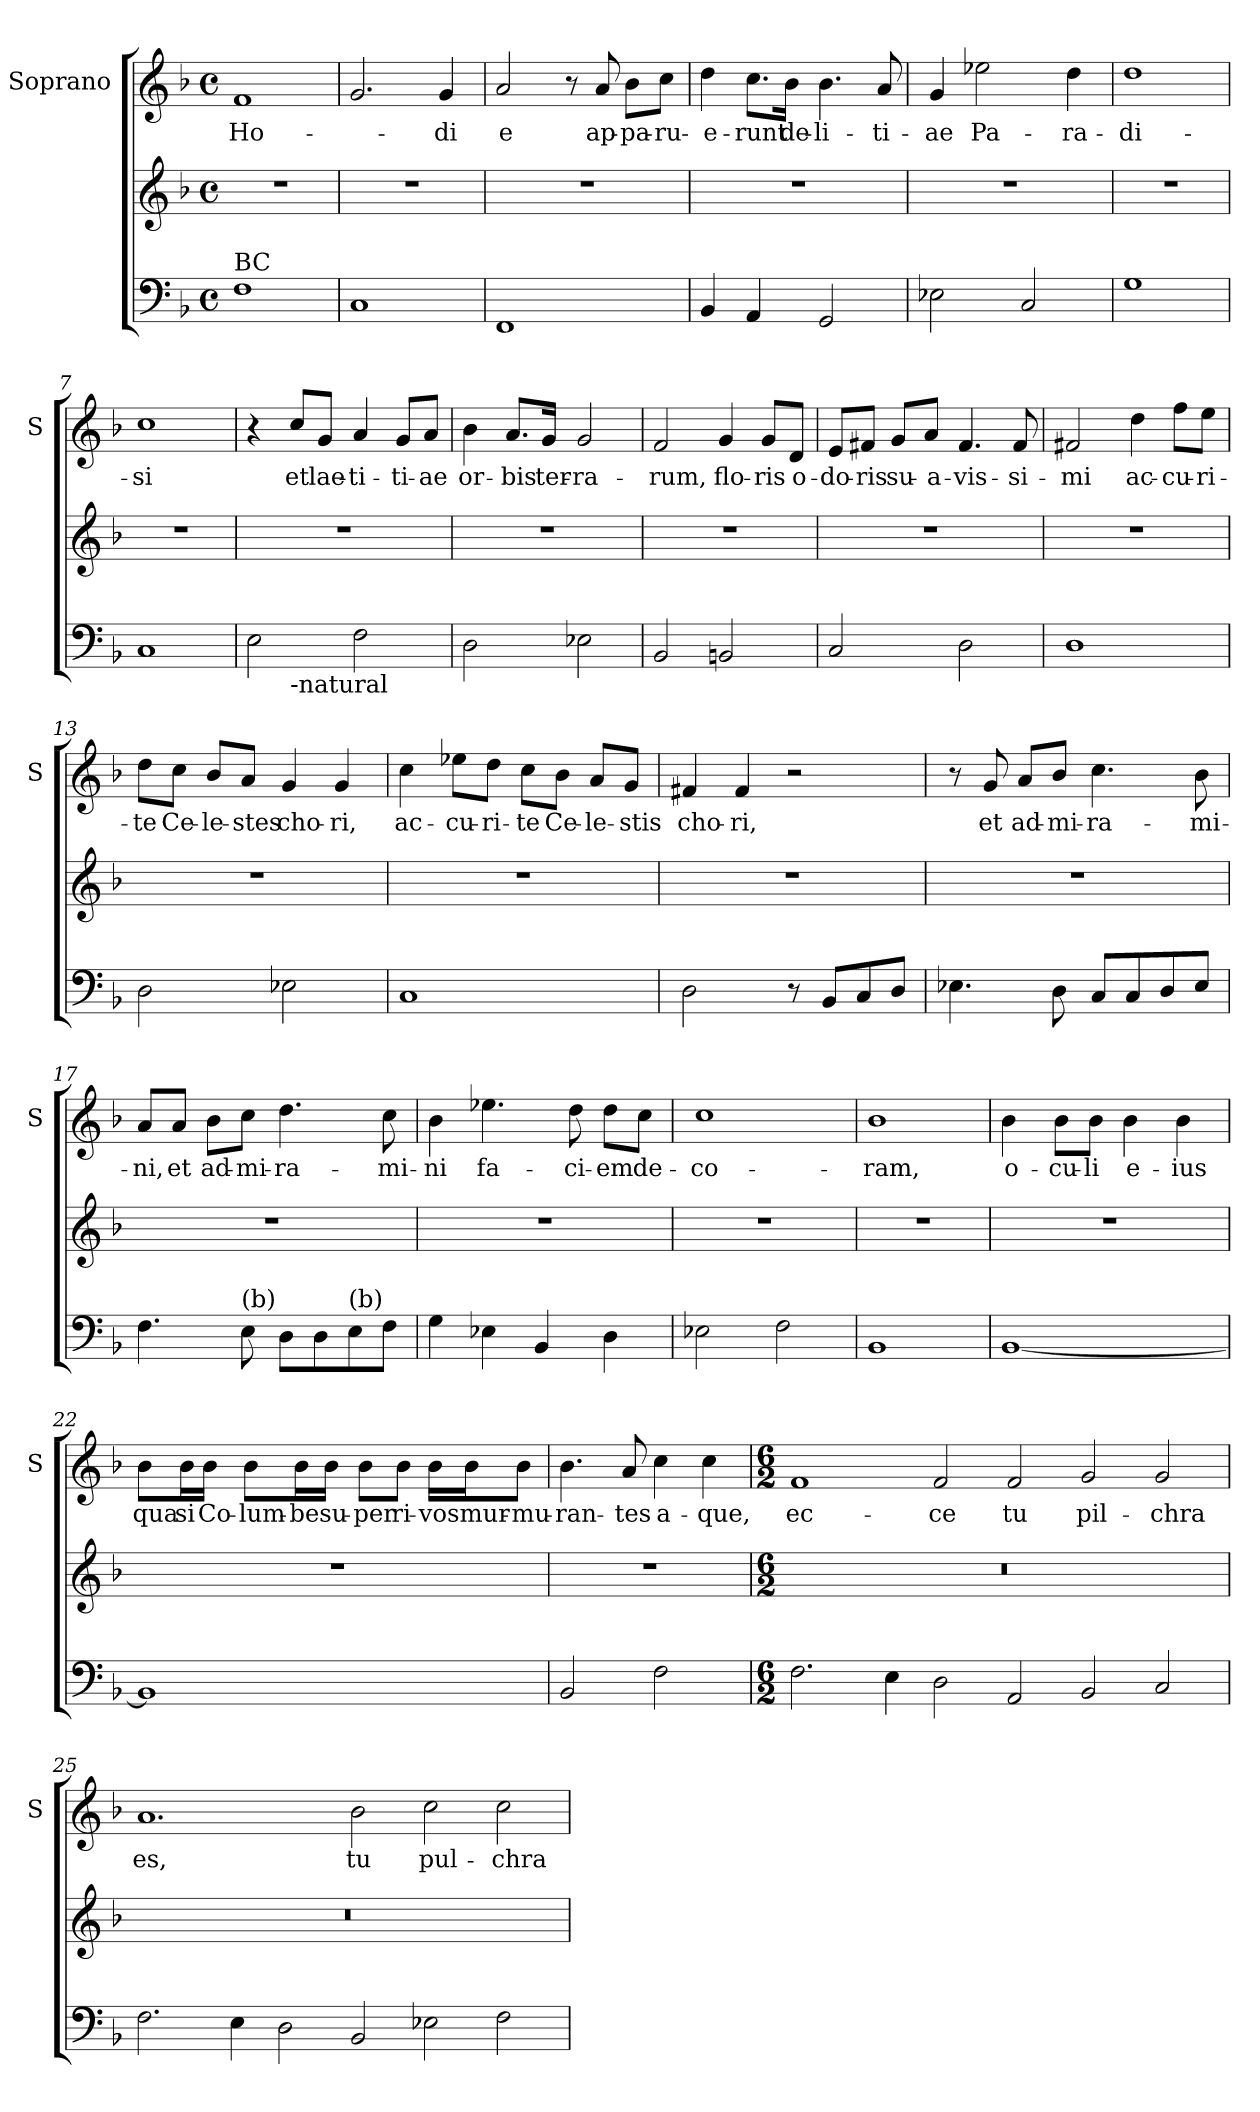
**kern	**kern	**kern	**text
*part2	*part2	*part1	*part1
*staff3	*staff2	*staff1	*staff1
*	*	*I"Soprano	*
*	*	*I'S	*
*clefF4	*clefG2	*clefG2	*
*k[b-]	*k[b-]	*k[b-]	*
*F:	*F:	*F:	*
*M4/4	*M4/4	*M4/4	*
*met(c)	*met(c)	*met(c)	*
=1	=1	=1	=1
!LO:TX:a:t=BC	!	!	!
!	!	!	!LO:LY:b
1F	1r	1f	Ho-
=2	=2	=2	=2
1C	1r	2.g/	.
!	!	!	!LO:LY:b
.	.	4g/	-di
=3	=3	=3	=3
!	!	!	!LO:LY:b
1FF	1r	2a/	e
.	.	8r	.
!	!	!	!LO:LY:b
.	.	8a/	ap-
!	!	!	!LO:LY:b
.	.	8b-\L	-pa-
!	!	!	!LO:LY:b
.	.	8cc\J	-ru-
=4	=4	=4	=4
!	!	!	!LO:LY:b
4BB-/	1r	4dd\	-e-
!	!	!	!LO:LY:b
4AA/	.	8.cc\L	-runt
!	!	!	!LO:LY:b
.	.	16b-\Jk	de-
!	!	!	!LO:LY:b
2GG/	.	4.b-\	-li-
!	!	!	!LO:LY:b
.	.	8a/	-ti-
=5	=5	=5	=5
!	!	!	!LO:LY:b
2E-X\	1r	4g/	-ae
!	!	!	!LO:LY:b
.	.	2ee-X\	Pa-
2C/	.	.	.
!	!	!	!LO:LY:b
.	.	4dd\	-ra-
!!LO:LB:g=z
=6	=6	=6	=6
!	!	!	!LO:LY:b
1G	1r	1dd	-di-
=7	=7	=7	=7
!	!	!	!LO:LY:b
1C	1r	1cc	-si
=8	=8	=8	=8
*^	*	*	*
2E\	4ryy	1r	4r	.
!	!LO:TX:b:t=-natural	!	!	!
!	!	!	!	!LO:LY:b
.	2.ryy	.	8cc/L	et
!	!	!	!	!LO:LY:b
.	.	.	8g/J	lae-
!	!	!	!	!LO:LY:b
2F\	.	.	4a/	-ti-
!	!	!	!	!LO:LY:b
.	.	.	8g/L	-ti-
!	!	!	!	!LO:LY:b
.	.	.	8a/J	-ae
=9	=9	=9	=9	=9
!	!	!	!	!LO:LY:b
*v	*v	*	*	*
2D\	1r	4b-\	or-
!	!	!	!LO:LY:b
.	.	8.a/L	-bis
!	!	!	!LO:LY:b
.	.	16g/Jk	ter-
!	!	!	!LO:LY:b
2E-X\	.	2g/	-ra-
=10	=10	=10	=10
!	!	!	!LO:LY:b
2BB-/	1r	2f/	-rum,
!	!	!	!LO:LY:b
2BBn/	.	4g/	flo-
!	!	!	!LO:LY:b
.	.	8g/L	-ris
!	!	!	!LO:LY:b
.	.	8d/J	o-
!!LO:LB:g=z
=11	=11	=11	=11
!	!	!	!LO:LY:b
2C/	1r	8e/L	-do-
!	!	!	!LO:LY:b
.	.	8f#X/J	-ris
!	!	!	!LO:LY:b
.	.	8g/L	su-
!	!	!	!LO:LY:b
.	.	8a/J	-a-
!	!	!	!LO:LY:b
2D\	.	4.f#/	-vis-
!	!	!	!LO:LY:b
.	.	8f#/	-si-
=12	=12	=12	=12
!	!	!	!LO:LY:b
1D	1r	2f#X/	-mi
!	!	!	!LO:LY:b
.	.	4dd\	ac-
!	!	!	!LO:LY:b
.	.	8ff\L	-cu-
!	!	!	!LO:LY:b
.	.	8ee\J	-ri-
=13	=13	=13	=13
!	!	!	!LO:LY:b
2D\	1r	8dd\L	-te
!	!	!	!LO:LY:b
.	.	8cc\J	Ce-
!	!	!	!LO:LY:b
.	.	8b-/L	-le-
!	!	!	!LO:LY:b
.	.	8a/J	-stes
!	!	!	!LO:LY:b
2E-X\	.	4g/	cho-
!	!	!	!LO:LY:b
.	.	4g/	-ri,
=14	=14	=14	=14
!	!	!	!LO:LY:b
1C	1r	4cc\	ac-
!	!	!	!LO:LY:b
.	.	8ee-X\L	-cu-
!	!	!	!LO:LY:b
.	.	8dd\J	-ri-
!	!	!	!LO:LY:b
.	.	8cc\L	-te
!	!	!	!LO:LY:b
.	.	8b-\J	Ce-
!	!	!	!LO:LY:b
.	.	8a/L	-le-
!	!	!	!LO:LY:b
.	.	8g/J	-stis
=15	=15	=15	=15
!	!	!	!LO:LY:b
2D\	1r	4f#X/	cho-
!	!	!	!LO:LY:b
.	.	4f#/	-ri,
8r	.	2r	.
8BB-/L	.	.	.
8C/	.	.	.
8D/J	.	.	.
!!LO:PB:g=z
=16	=16	=16	=16
4.E-X\	1r	8r	.
!	!	!	!LO:LY:b
.	.	8g/	et
!	!	!	!LO:LY:b
.	.	8a/L	ad-
!	!	!	!LO:LY:b
8D\	.	8b-/J	-mi-
!	!	!	!LO:LY:b
8C/L	.	4.cc\	-ra-
8C/	.	.	.
8D/	.	.	.
!	!	!	!LO:LY:b
8E-/J	.	8b-\	-mi-
=17	=17	=17	=17
!	!	!	!LO:LY:b
4.F\	1r	8a/L	-ni,
!	!	!	!LO:LY:b
.	.	8a/J	et
!	!	!	!LO:LY:b
.	.	8b-\L	ad-
!LO:TX:a:t=(b)	!	!	!
!	!	!	!LO:LY:b
8E\	.	8cc\J	-mi-
!	!	!	!LO:LY:b
8D\L	.	4.dd\	-ra-
8D\	.	.	.
!LO:TX:a:t=(b)	!	!	!
8E\	.	.	.
!	!	!	!LO:LY:b
8F\J	.	8cc\	-mi-
=18	=18	=18	=18
!	!	!	!LO:LY:b
4G\	1r	4b-\	-ni
!	!	!	!LO:LY:b
4E-X\	.	4.ee-X\	fa-
4BB-/	.	.	.
!	!	!	!LO:LY:b
.	.	8dd\	-ci-
!	!	!	!LO:LY:b
4D\	.	8dd\L	-em
!	!	!	!LO:LY:b
.	.	8cc\J	de-
=19	=19	=19	=19
!	!	!	!LO:LY:b
2E-X\	1r	1cc	-co-
2F\	.	.	.
=20	=20	=20	=20
!	!	!	!LO:LY:b
1BB-	1r	1b-	-ram,
!!LO:LB:g=z
=21	=21	=21	=21
!	!	!	!LO:LY:b
[1BB-	1r	4b-\	o-
!	!	!	!LO:LY:b
.	.	8b-\L	-cu-
!	!	!	!LO:LY:b
.	.	8b-\J	-li
!	!	!	!LO:LY:b
.	.	4b-\	e-
!	!	!	!LO:LY:b
.	.	4b-\	-ius
=22	=22	=22	=22
!	!	!	!LO:LY:b
1BB-]	1r	8b-\L	qua
!	!	!	!LO:LY:b
.	.	16b-\L	si
!	!	!	!LO:LY:b
.	.	16b-\JJ	Co-
!	!	!	!LO:LY:b
.	.	8b-\L	-lum-
!	!	!	!LO:LY:b
.	.	16b-\L	-be
!	!	!	!LO:LY:b
.	.	16b-\JJ	su-
!	!	!	!LO:LY:b
.	.	8b-\L	-per
!	!	!	!LO:LY:b
.	.	8b-\J	ri-
!	!	!	!LO:LY:b
.	.	16b-\LL	-vos
!	!	!	!LO:LY:b
.	.	16b-\J	mur-
!	!	!	!LO:LY:b
.	.	8b-\J	-mu-
=23	=23	=23	=23
!	!	!	!LO:LY:b
2BB-/	1r	4.b-\	-ran-
!	!	!	!LO:LY:b
.	.	8a/	-tes
!	!	!	!LO:LY:b
2F\	.	4cc\	a-
!	!	!	!LO:LY:b
.	.	4cc\	-que,
!!LO:LB:g=z
=24	=24	=24	=24
*M6/2	*M6/2	*M6/2	*
!	!	!	!LO:LY:b
2.F\	0.r	1f	ec-
4E\	.	.	.
!	!	!	!LO:LY:b
2D\	.	2f/	-ce
!	!	!	!LO:LY:b
2AA/	.	2f/	tu
!	!	!	!LO:LY:b
2BB-/	.	2g/	pil-
!	!	!	!LO:LY:b
2C/	.	2g/	-chra
=25	=25	=25	=25
!	!	!	!LO:LY:b
2.F\	0.r	1.a	es,
4E\	.	.	.
2D\	.	.	.
!	!	!	!LO:LY:b
2BB-/	.	2b-\	tu
!	!	!	!LO:LY:b
2E-X\	.	2cc\	pul-
!	!	!	!LO:LY:b
2F\	.	2cc\	-chra
=	=	=	=
*-	*-	*-	*-
